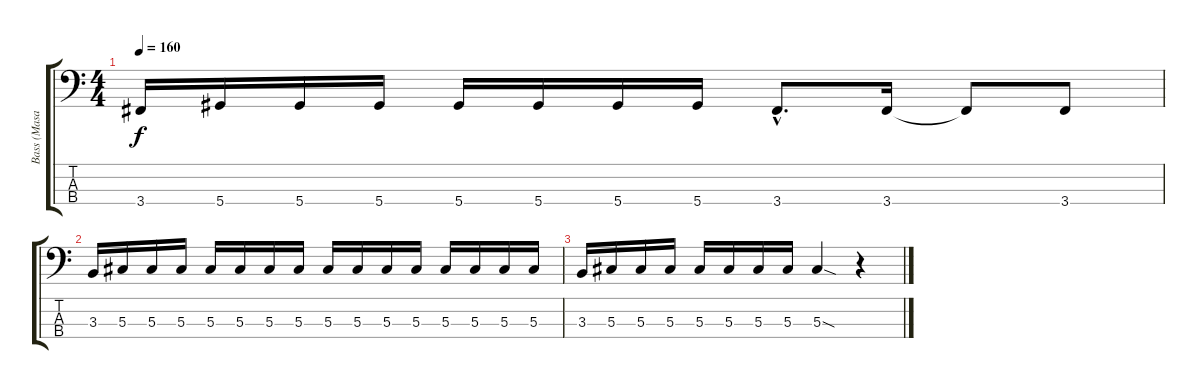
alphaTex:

\track ("Bass (Masaki)" "Bass (Masa") {instrument electricbassfinger}
\staff {score tabs}
\tuning (Gb2 Db2 Ab1 Eb1) {hide}
\ts (4 4)
\tempo 160
\clef f4
\ks c
3.4.16{dy f} 5.4.16 5.4.16 5.4.16 5.4.16 5.4.16 5.4.16 5.4.16 3.4{hac}.8{d} 3.4.16 3.4{t}.8 3.4.8 |
3.3.16 5.3.16 5.3.16 5.3.16 5.3.16 5.3.16 5.3.16 5.3.16 5.3.16 5.3.16 5.3.16 5.3.16 5.3.16 5.3.16 5.3.16 5.3.16 |
3.3.16 5.3.16 5.3.16 5.3.16 5.3.16 5.3.16 5.3.16 5.3.16 5.3{sod}.4 r.4
